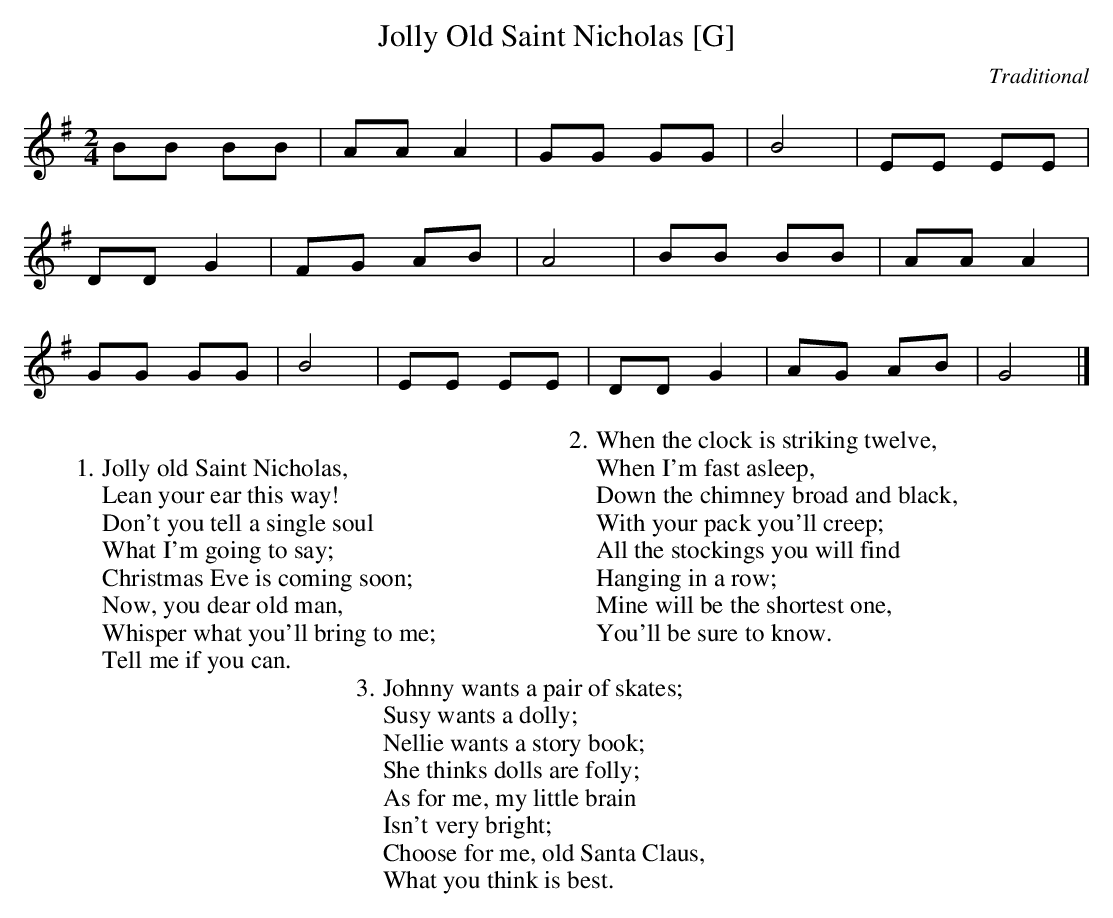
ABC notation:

X:1
T:Jolly Old Saint Nicholas [G]
C:Traditional
M:2/4
L:1/8
K:G
BB BB | AA A2 | GG GG | B4 | EE EE |
DD G2 | FG AB | A4 | BB BB | AA A2 |
GG GG | B4 | EE EE | DD G2 | AG AB | G4 |]
W:
W:1. Jolly old Saint Nicholas,
W:Lean your ear this way!
W:Don't you tell a single soul
W:What I'm going to say;
W:Christmas Eve is coming soon;
W:Now, you dear old man,
W:Whisper what you'll bring to me;
W:Tell me if you can.
W:
W:2. When the clock is striking twelve,
W:When I'm fast asleep,
W:Down the chimney broad and black,
W:With your pack you'll creep;
W:All the stockings you will find
W:Hanging in a row;
W:Mine will be the shortest one,
W:You'll be sure to know.
W:
W:3. Johnny wants a pair of skates;
W:Susy wants a dolly;
W:Nellie wants a story book;
W:She thinks dolls are folly;
W:As for me, my little brain
W:Isn't very bright;
W:Choose for me, old Santa Claus,
W:What you think is best.
